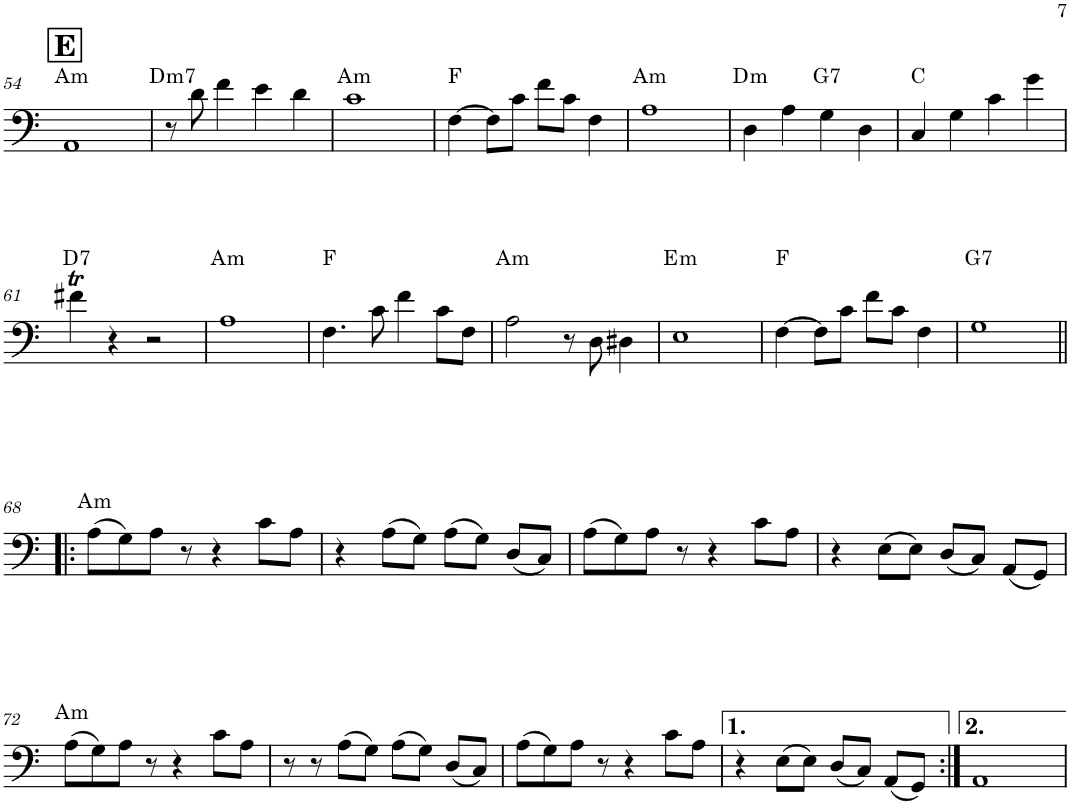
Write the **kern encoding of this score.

**kern	**harte
*part1	*part1
*staff1	*
*I"Bass Guitar	*
*I'B. Guit.	*
!!LO:PB:g=z
*clefF4	*
*Trd7c12	*
*k[]	*
*M4/4	*
!!LO:REH:place=s1:a:B:cj:fs=14:t=E
=54	=54
!	!LO:H:kt=m
1AA	A:min
=55	=55
!	!LO:H:kt=m7
8r	D:min7
8d\	.
4f\	.
4e\	.
4d\	.
=56	=56
!	!LO:H:kt=m
1c	A:min
=57	=57
[4F\	F:maj
8F\L]	.
8c\J	.
8f\L	.
8c\J	.
4F\	.
=58	=58
!	!LO:H:kt=m
1A	A:min
=59	=59
!	!LO:H:kt=m
4D\	D:min
4A\	.
!	!LO:H:kt=7
4G\	G:7
4D\	.
=60	=60
4C/	C:maj
4G\	.
4c\	.
4g\	.
!!LO:LB:g=z
=61	=61
!	!LO:H:kt=7
4f#Xt\	D:7
4r	.
2r	.
=62	=62
!	!LO:H:kt=m
1A	A:min
=63	=63
4.F\	F:maj
8c\	.
4f\	.
8c\L	.
8F\J	.
=64	=64
!	!LO:H:kt=m
2A\	A:min
8r	.
8D\	.
4D#X\	.
=65	=65
!	!LO:H:kt=m
1E	E:min
=66	=66
[4F\	F:maj
8F\L]	.
8c\J	.
8f\L	.
8c\J	.
4F\	.
=67	=67
!	!LO:H:kt=7
1G	G:7
!!LO:LB:g=z
=68!|:	=68!|:
!	!LO:H:kt=m
(8A\L	A:min
8G\)	.
8A\J	.
8r	.
4r	.
8c\L	.
8A\J	.
=69	=69
4r	.
(8A\L	.
8G\J)	.
(8A\L	.
8G\J)	.
(8D/L	.
8C/J)	.
=70	=70
(8A\L	.
8G\)	.
8A\J	.
8r	.
4r	.
8c\L	.
8A\J	.
=71	=71
4r	.
(8E\L	.
8E\J)	.
(8D/L	.
8C/J)	.
(8AA/L	.
8GG/J)	.
!!LO:LB:g=z
=72	=72
!	!LO:H:kt=m
(8A\L	A:min
8G\)	.
8A\J	.
8r	.
4r	.
8c\L	.
8A\J	.
=73	=73
8r	.
8r	.
(8A\L	.
8G\J)	.
(8A\L	.
8G\J)	.
(8D/L	.
8C/J)	.
=74	=74
(8A\L	.
8G\)	.
8A\J	.
8r	.
4r	.
8c\L	.
8A\J	.
=75	=75
4r	.
(8E\L	.
8E\J)	.
(8D/L	.
8C/J)	.
(8AA/L	.
8GG/J)	.
=76:|!	=76:|!
1AA	.
=	=
*-	*-
